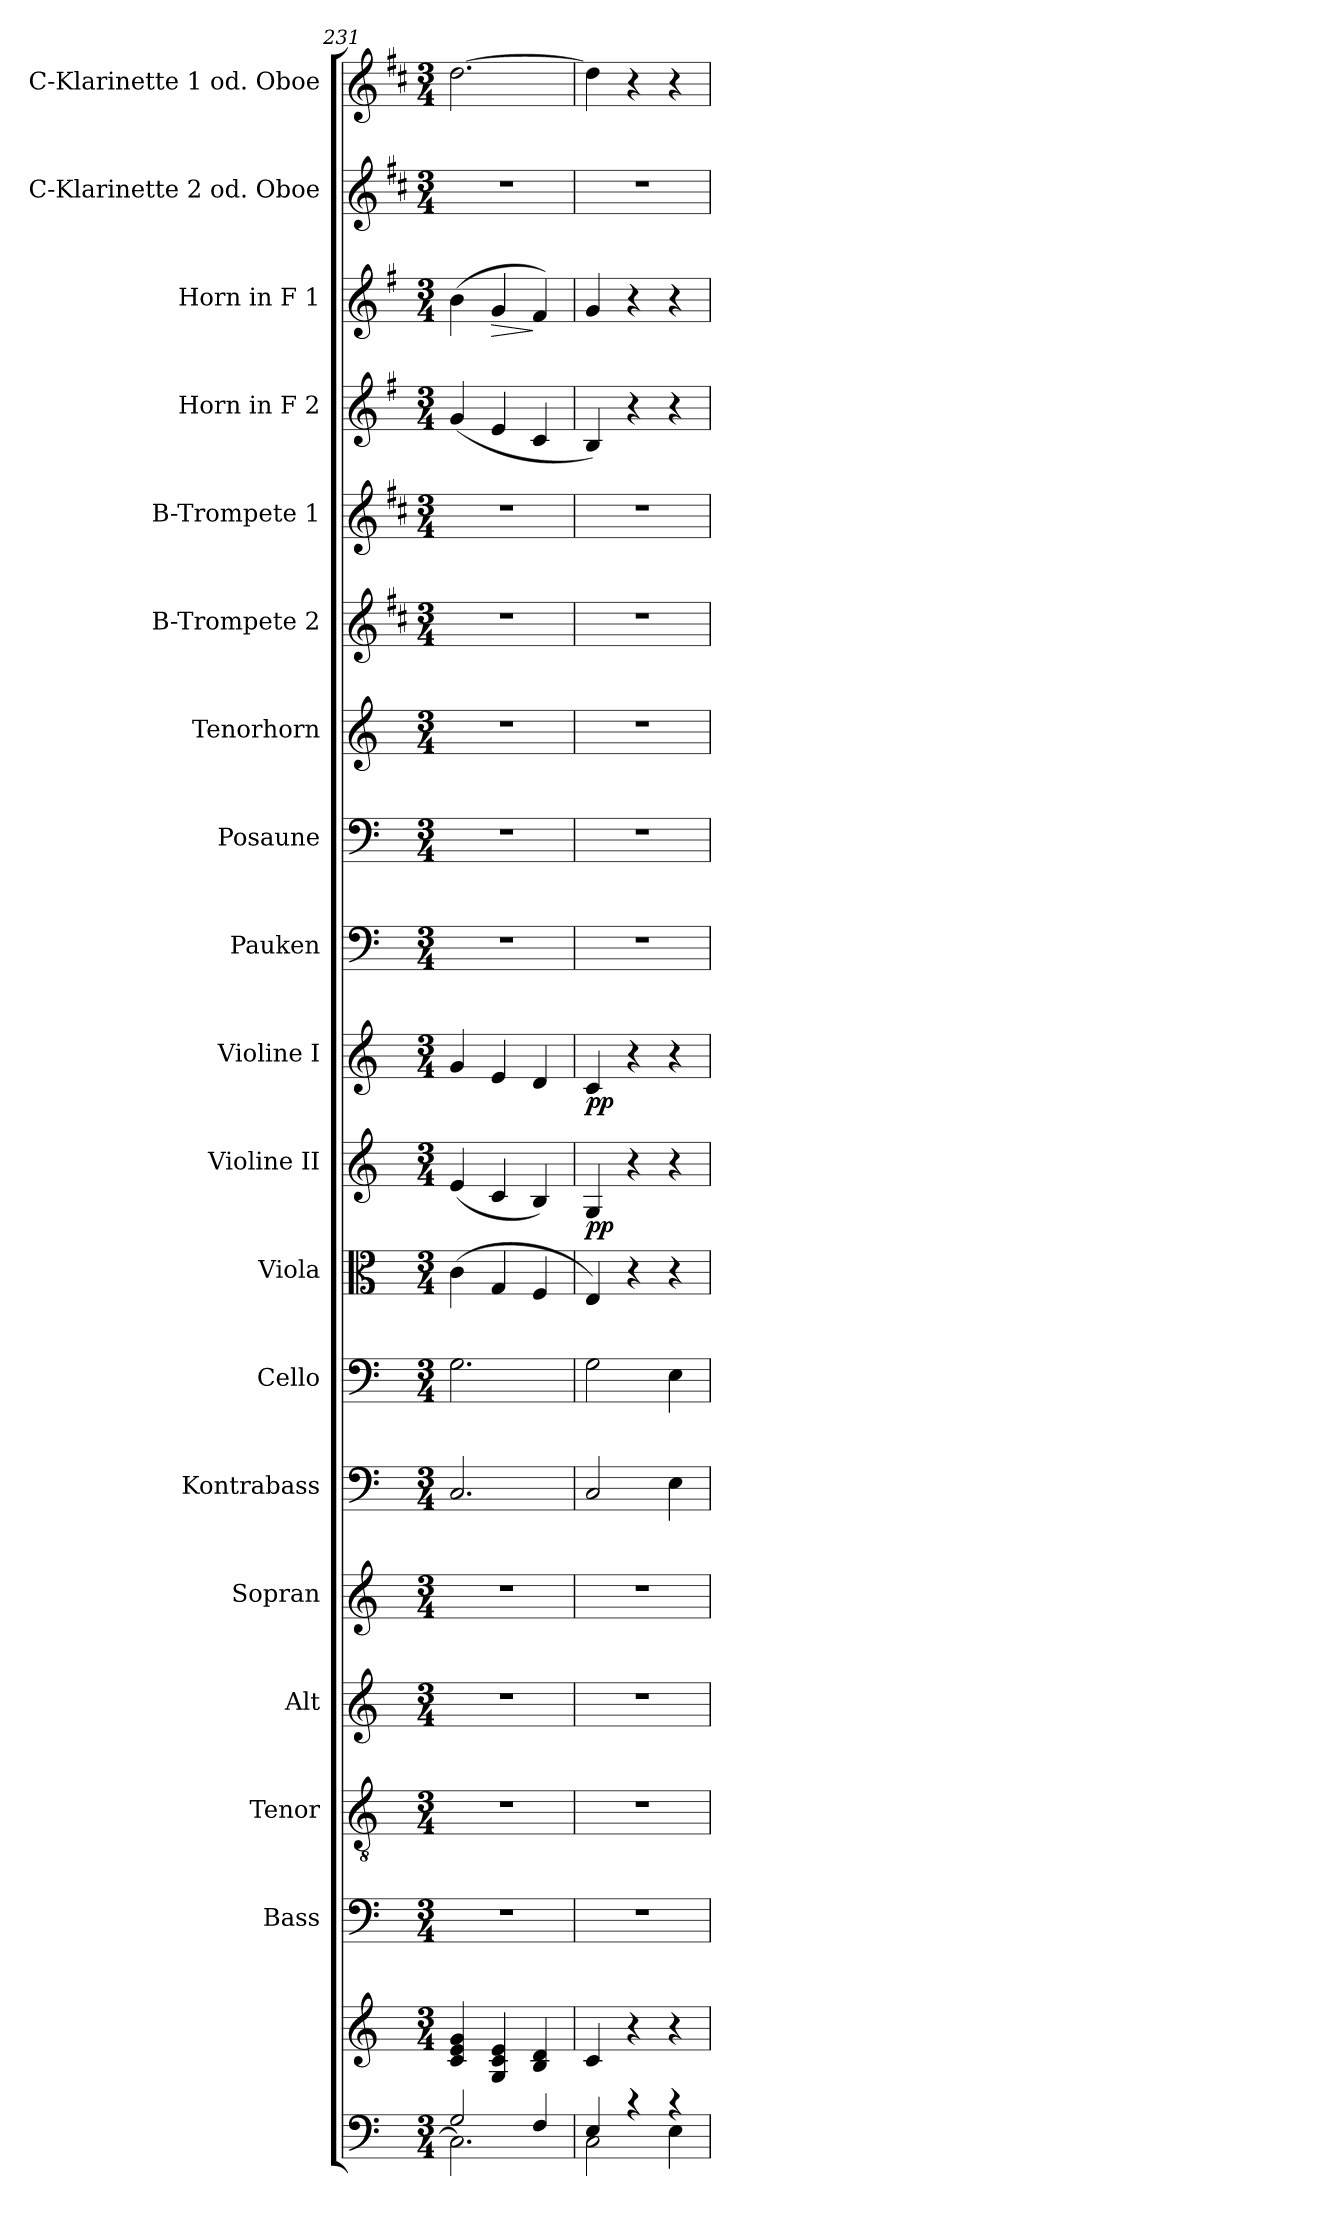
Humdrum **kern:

**kern	**kern	**kern	**kern	**kern	**kern	**kern	**kern	**kern	**kern	**dynam	**kern	**dynam	**kern	**kern	**kern	**kern	**kern	**kern	**kern	**dynam	**kern	**kern
*part19	*part19	*part18	*part17	*part16	*part15	*part14	*part13	*part12	*part11	*part11	*part10	*part10	*part9	*part8	*part7	*part6	*part5	*part4	*part3	*part3	*part2	*part1
*staff20	*staff19	*staff18	*staff17	*staff16	*staff15	*staff14	*staff13	*staff12	*staff11	*staff11	*staff10	*staff10	*staff9	*staff8	*staff7	*staff6	*staff5	*staff4	*staff3	*staff3	*staff2	*staff1
*	*	*I"Bass	*I"Tenor	*I"Alt	*I"Sopran	*I"Kontrabass	*I"Cello	*I"Viola	*I"Violine II	*	*I"Violine I	*	*I"Pauken	*I"Posaune	*I"Tenorhorn	*I"B-Trompete 2	*I"B-Trompete 1	*I"Horn in F 2	*I"Horn in F 1	*	*I"C-Klarinette 2 od. Oboe	*I"C-Klarinette 1 od. Oboe
*	*	*I'B.	*I'T.	*I'A.	*I'S.	*I'Kb.	*	*I'Vla.	*I'Vl. II	*	*I'Vl. I	*	*I'Pk.	*I'Pos.	*I'T. Hrn.	*I'B Trp. 2	*I'B Trp. 1	*	*	*	*I'C Kl. 2	*I'C Kl. 1
*clefF4	*clefG2	*clefF4	*clefGv2	*clefG2	*clefG2	*clefF4	*clefF4	*clefC3	*clefG2	*	*clefG2	*	*clefF4	*clefF4	*clefG2	*clefG2	*clefG2	*clefG2	*clefG2	*	*clefG2	*clefG2
*	*	*	*	*	*	*ITrd7c12	*	*	*	*	*	*	*	*	*ITrd8c14	*ITrd1c2	*ITrd1c2	*ITrd4c7	*ITrd4c7	*	*ITrd1c2	*ITrd1c2
*k[]	*k[]	*k[]	*k[]	*k[]	*k[]	*k[]	*k[]	*k[]	*k[]	*	*k[]	*	*k[]	*k[]	*k[]	*k[]	*k[]	*k[]	*k[]	*	*k[]	*k[]
*C:	*C:	*C:	*C:	*C:	*C:	*C:	*C:	*C:	*C:	*	*C:	*	*C:	*C:	*C:	*C:	*C:	*C:	*C:	*	*C:	*C:
*M3/4	*M3/4	*M3/4	*M3/4	*M3/4	*M3/4	*M3/4	*M3/4	*M3/4	*M3/4	*	*M3/4	*	*M3/4	*M3/4	*M3/4	*M3/4	*M3/4	*M3/4	*M3/4	*	*M3/4	*M3/4
=231	=231	=231	=231	=231	=231	=231	=231	=231	=231	=231	=231	=231	=231	=231	=231	=231	=231	=231	=231	=231	=231	=231
*^	*	*	*	*	*	*	*	*	*	*	*	*	*	*	*	*	*	*	*	*	*	*
2G/	2.C\]	4c/ 4e/ 4g/	2.r	2.r	2.r	2.r	2.CC/	2.G\	(>4c\	(<4e/	.	4g/	.	2.r	2.r	2.r	2.r	2.r	(<4c/	(>4e\	.	2.r	[2.cc\
!	!	!	!	!	!	!	!	!	!	!	!	!	!	!	!	!	!	!	!	!	!LO:HP:b	!	!
.	.	4G/ 4c/ 4e/	.	.	.	.	.	.	4G/	4c/	.	4e/	.	.	.	.	.	.	4A/	4c/	>	.	.
4F/	.	4B/ 4d/	.	.	.	.	.	.	4F/	4B/)	.	4d/	.	.	.	.	.	.	4F/	4B/)	]	.	.
=232	=232	=232	=232	=232	=232	=232	=232	=232	=232	=232	=232	=232	=232	=232	=232	=232	=232	=232	=232	=232	=232	=232	=232
!	!	!	!	!	!	!	!	!	!	!	!LO:DY:b	!	!LO:DY:b	!	!	!	!	!	!	!	!	!	!
4E/	2C\	4c/	2.r	2.r	2.r	2.r	2CC/	2G\	4E/)	4G/	pp	4c/	pp	2.r	2.r	2.r	2.r	2.r	4E/)	4c/	.	2.r	4cc\]
4rc	.	4r	.	.	.	.	.	.	4r	4r	.	4r	.	.	.	.	.	.	4r	4r	.	.	4r
4rc	4E\	4r	.	.	.	.	4EE\	4E\	4r	4r	.	4r	.	.	.	.	.	.	4r	4r	.	.	4r
*v	*v	*	*	*	*	*	*	*	*	*	*	*	*	*	*	*	*	*	*	*	*	*	*
=	=	=	=	=	=	=	=	=	=	=	=	=	=	=	=	=	=	=	=	=	=	=
*-	*-	*-	*-	*-	*-	*-	*-	*-	*-	*-	*-	*-	*-	*-	*-	*-	*-	*-	*-	*-	*-	*-
